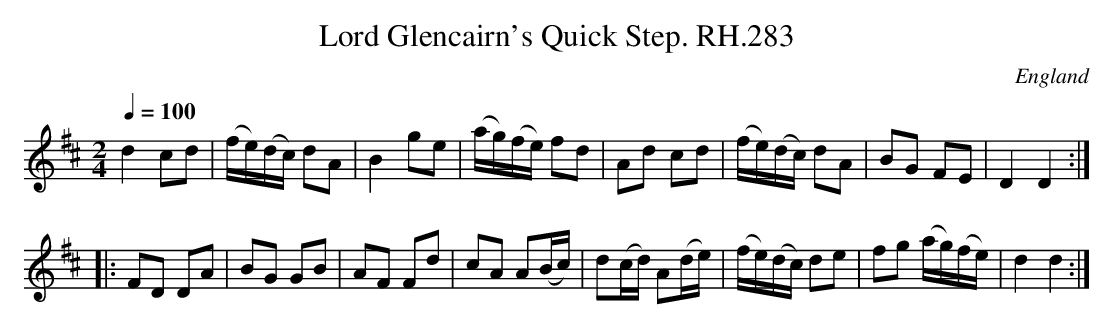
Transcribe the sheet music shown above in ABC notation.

X:1
T:Lord Glencairn's Quick Step. RH.283
O:England
M:2/4
L:1/8
Q:1/4=100
K:D
d2 cd|(f/e/)(d/c/) dA|B2 ge|(a/g/)(f/e/) fd|\
Ad cd|(f/e/)(d/c/) dA|BG FE|D2 D2:|
|:FD DA|BG GB|AF Fd|cA A(B/c/)|\
d(c/d/) A(d/e/)|(f/e/)(d/c/) de|\
fg (a/g/)(f/e/)|d2 d2:|
